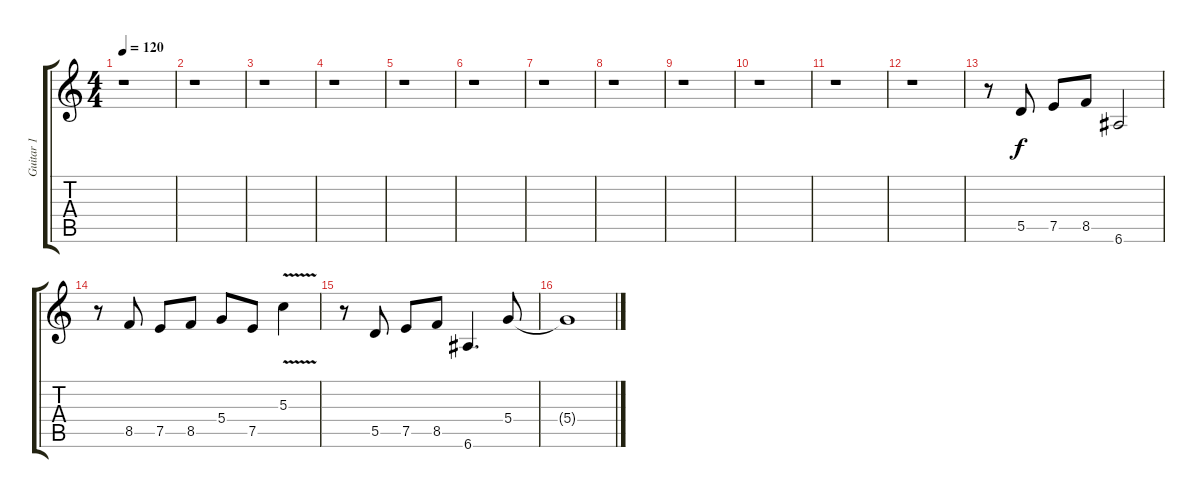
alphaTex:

\track ("Guitar 1" "Guitar 1") {instrument overdrivenguitar}
\staff {score tabs}
\tuning (E4 B3 G3 D3 A2 E2) {hide}
\ts (4 4)
\tempo 120
\clef g2
\ks c
r.1{dy f volume 14} |
r.1 |
r.1 |
r.1 |
r.1 |
r.1 |
r.1 |
r.1 |
r.1 |
r.1 |
r.1 |
r.1 |
r.8 5.5.8 7.5.8 8.5.8 6.6.2 |
r.8 8.5.8 7.5.8 8.5.8 5.4.8 7.5.8 5.3{v}.4 |
r.8 5.5.8 7.5.8 8.5.8 6.6.4{d} 5.4.8 |
5.4{t}.1
